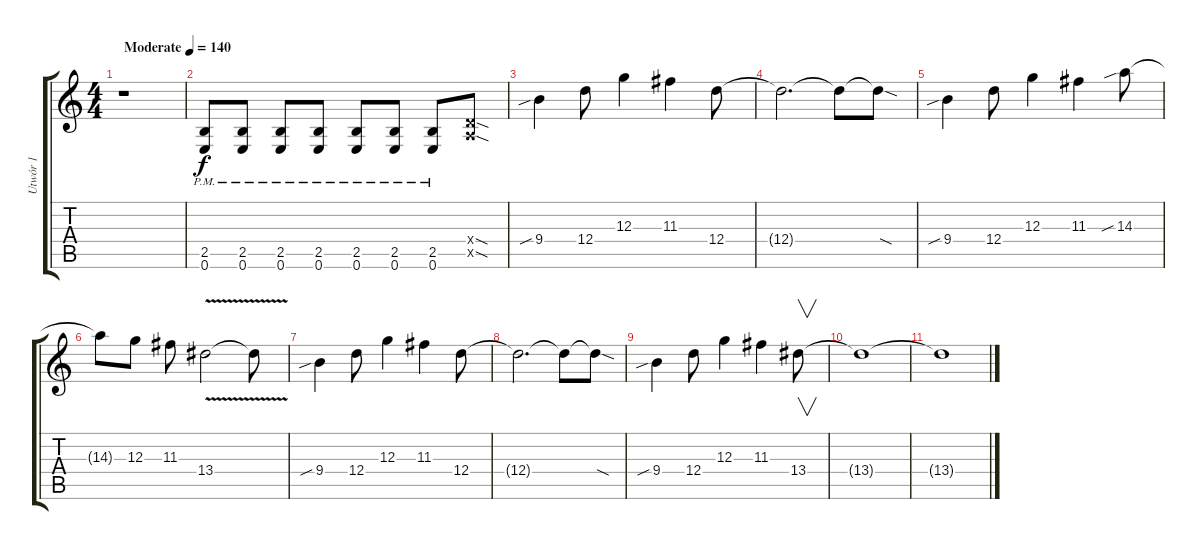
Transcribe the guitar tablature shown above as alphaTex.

\track ("Utwór 1" "Utwór 1") {instrument distortionguitar}
\staff {score tabs}
\tuning (E4 B3 G3 D3 A2 E2) {hide}
\ts (4 4)
\tempo (140 "Moderate")
\clef g2
\ks c
r.1{dy f instrument distortionguitar} |
(2.5 0.6{pm}).8{volume 13} (2.5 0.6{pm}).8 (2.5 0.6{pm}).8 (2.5 0.6{pm}).8 (2.5 0.6{pm}).8 (2.5 0.6{pm}).8 (2.5 0.6{pm}).8 (0.4{sod x} 0.5{sod x}).8 |
9.4{sib}.4 12.4.8 12.3.4 11.3.4 12.4.8 |
12.4{t}.2{d} 12.4{t}.8 12.4{sod t}.8 |
9.4{sib}.4 12.4.8 12.3.4 11.3.4 14.3{sib}.8 |
14.3{t}.8 12.3.8 11.3.8 13.4{v}.2 13.4{t}.8 |
9.4{sib}.4 12.4.8 12.3.4 11.3.4 12.4.8 |
12.4{t}.2{d} 12.4{t}.8 12.4{sod t}.8 |
9.4{sib}.4 12.4.8 12.3.4 11.3.4 13.4.8{v} |
13.4{t}.1 |
13.4{t}.1
